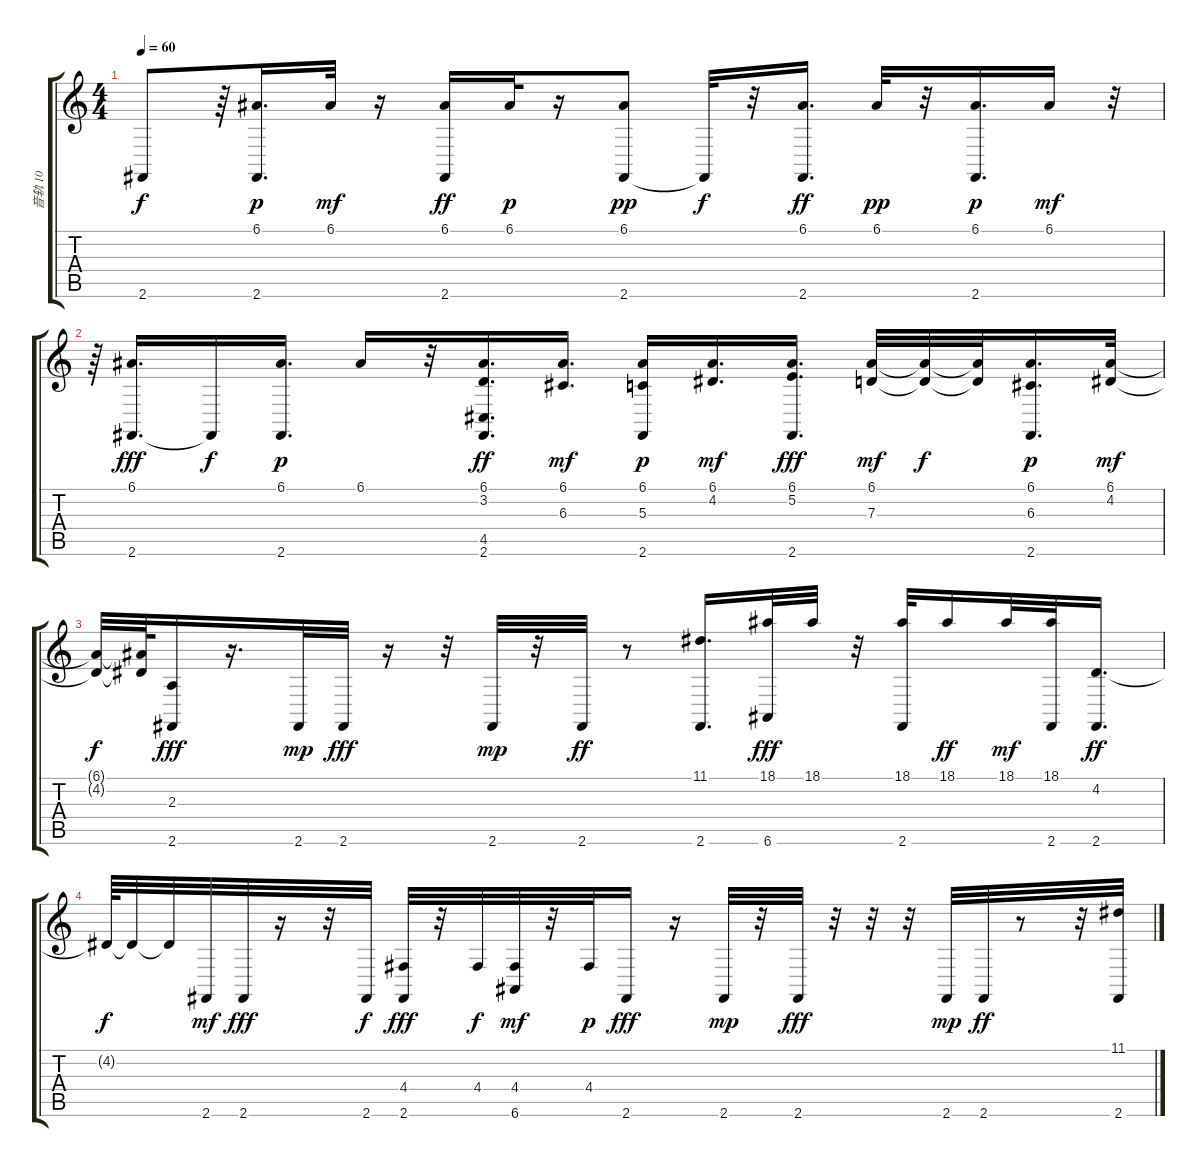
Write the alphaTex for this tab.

\track ("音轨 10" "音轨 10") {instrument acousticgrandpiano}
\staff {score tabs}
\tuning (E4 B3 G3 D3 A2 E2) {hide}
\ts (4 4)
\tempo 60
\clef g2
\ks c
2.6{t}.8{dy f} r.64 (6.1 2.6).16{d dy p} 6.1.32{dy mf} r.16 (6.1 2.6).16{dy ff} 6.1.32{dy p} r.16 (6.1 2.6).8{dy pp} 2.6{t}.32{dy f} r.32 (6.1 2.6).16{d dy ff} 6.1.32{dy pp} r.32 (6.1 2.6).16{d dy p} 6.1.16{dy mf} r.32 |
r.64 (6.1 2.6).16{d dy fff} 2.6{t}.16{dy f} (6.1 2.6).16{d dy p} 6.1.16 r.32 (6.1 3.2 4.5 2.6).16{d dy ff volume 12 balance 7} (6.1 6.3).16{d dy mf} (6.1 5.3 2.6).16{dy p} (6.1 4.2).16{d dy mf} (6.1 5.2 2.6).16{d dy fff} (6.1 7.3).32{dy mf} (6.1{t} 7.3{t}).32{dy f} (6.1{t} 7.3{t}).32 (6.1 6.3 2.6).16{d dy p} (6.1 4.2).32{dy mf} |
(6.1{t} 4.2{t}).32{dy f} (6.1{t} 4.2{t}).64 (2.3 2.6).16{dy fff} r.16{d} 2.6.32{dy mp instrument drawbarorgan} 2.6.32{dy fff} r.16 r.32 2.6.32{dy mp} r.32 2.6.32{dy ff} r.8 (11.1 2.6).16{d} (18.1 6.6).32{dy fff} 18.1.32 r.32 (18.1 2.6).32 18.1.16{dy ff} 18.1.32{dy mf} (18.1 2.6).32 (4.2 2.6).16{d dy ff} |
4.2{t}.64{dy f} 4.2{t}.32 4.2{t}.32 2.6.32{dy mf} 2.6.32{dy fff} r.16 r.32 2.6.32{dy f} (4.4 2.6).32{dy fff} r.32 4.4.32{dy f} (4.4 6.6).32{dy mf} r.32 4.4.32{dy p} 2.6.16{dy fff} r.16 2.6.32{dy mp} r.32 2.6.32{dy fff} r.32 r.32 r.32 2.6.32{dy mp} 2.6.32{dy ff} r.8 r.32 (11.1 2.6).32
